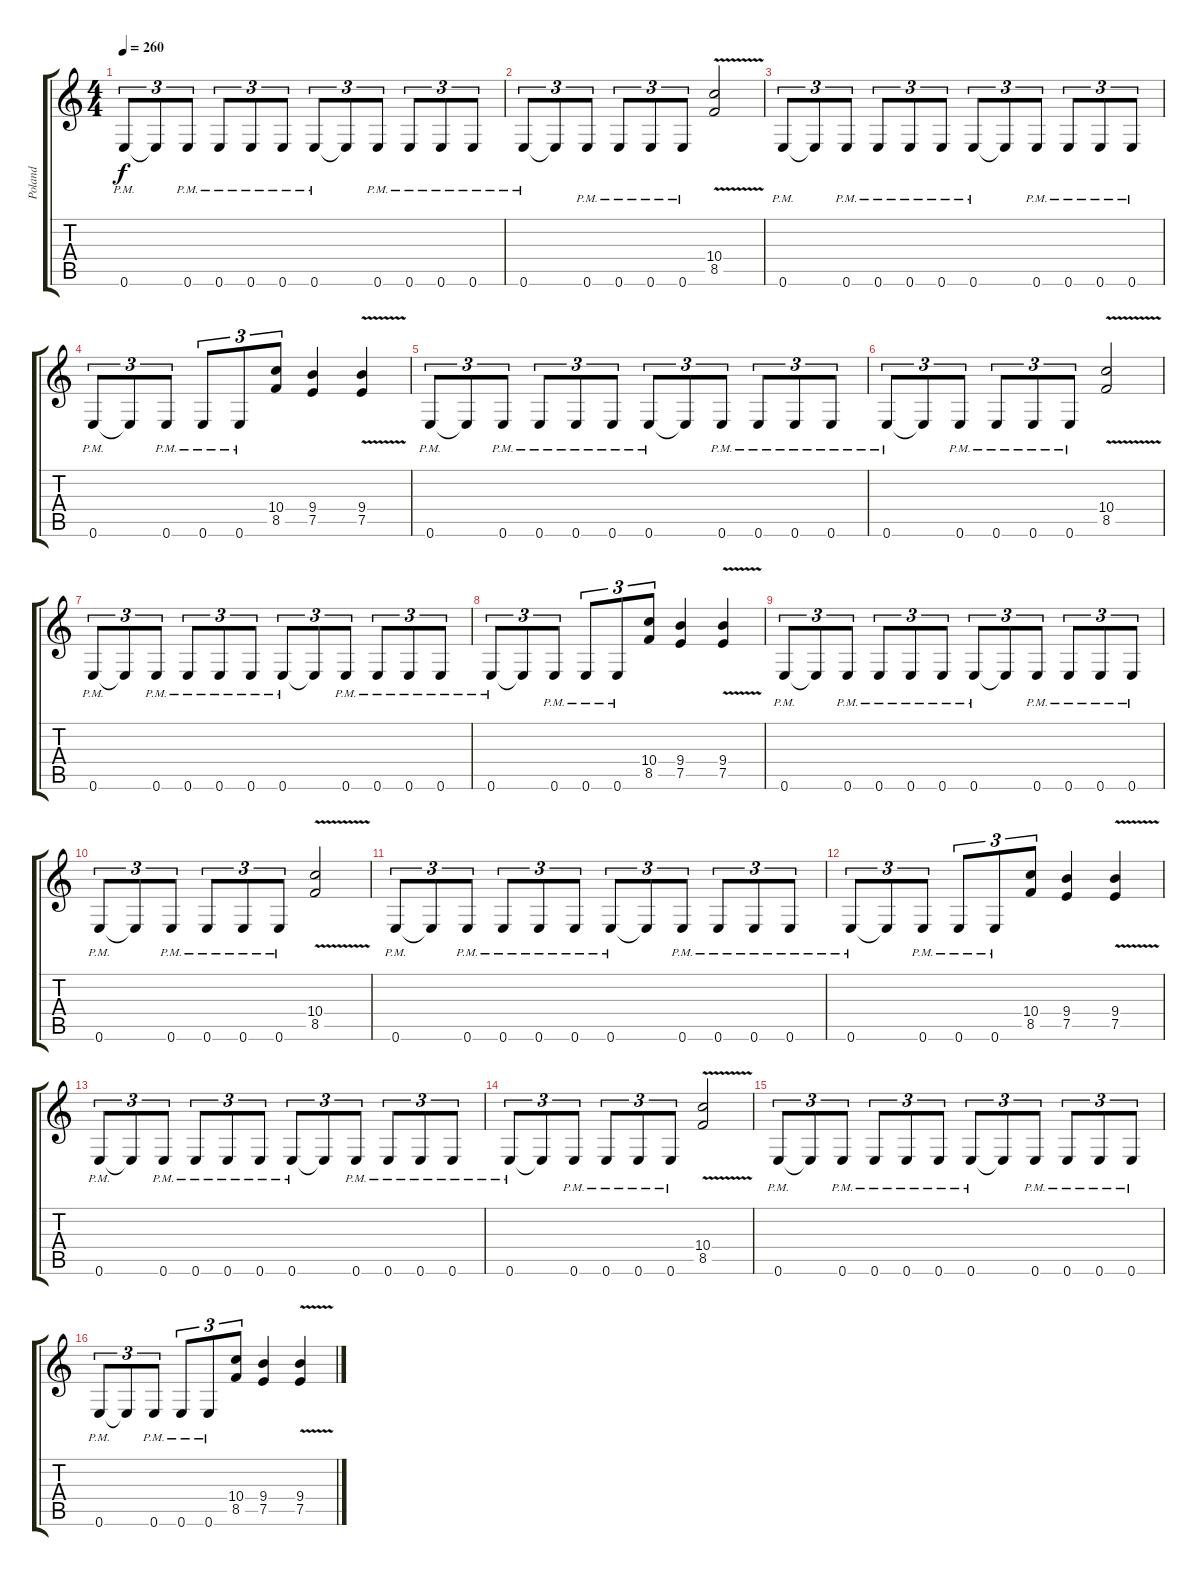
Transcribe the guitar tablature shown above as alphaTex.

\track ("Poland" "Poland") {instrument distortionguitar}
\staff {score tabs}
\tuning (E4 B3 G3 D3 A2 E2) {hide}
\ts (4 4)
\tempo 260
\clef g2
\ks c
0.6{pm}.8{tu (3 2) dy f} 0.6{t}.8{tu (3 2)} 0.6{pm}.8{tu (3 2)} 0.6{pm}.8{tu (3 2)} 0.6{pm}.8{tu (3 2)} 0.6{pm}.8{tu (3 2)} 0.6{pm}.8{tu (3 2)} 0.6{t}.8{tu (3 2)} 0.6{pm}.8{tu (3 2)} 0.6{pm}.8{tu (3 2)} 0.6{pm}.8{tu (3 2)} 0.6{pm}.8{tu (3 2)} |
0.6{pm}.8{tu (3 2)} 0.6{t}.8{tu (3 2)} 0.6{pm}.8{tu (3 2)} 0.6{pm}.8{tu (3 2)} 0.6{pm}.8{tu (3 2)} 0.6{pm}.8{tu (3 2)} (10.4{v} 8.5{v}).2 |
0.6{pm}.8{tu (3 2)} 0.6{t}.8{tu (3 2)} 0.6{pm}.8{tu (3 2)} 0.6{pm}.8{tu (3 2)} 0.6{pm}.8{tu (3 2)} 0.6{pm}.8{tu (3 2)} 0.6{pm}.8{tu (3 2)} 0.6{t}.8{tu (3 2)} 0.6{pm}.8{tu (3 2)} 0.6{pm}.8{tu (3 2)} 0.6{pm}.8{tu (3 2)} 0.6{pm}.8{tu (3 2)} |
0.6{pm}.8{tu (3 2)} 0.6{t}.8{tu (3 2)} 0.6{pm}.8{tu (3 2)} 0.6{pm}.8{tu (3 2)} 0.6{pm}.8{tu (3 2)} (10.4 8.5).8{tu (3 2)} (9.4 7.5).4 (9.4{v} 7.5{v}).4 |
0.6{pm}.8{tu (3 2)} 0.6{t}.8{tu (3 2)} 0.6{pm}.8{tu (3 2)} 0.6{pm}.8{tu (3 2)} 0.6{pm}.8{tu (3 2)} 0.6{pm}.8{tu (3 2)} 0.6{pm}.8{tu (3 2)} 0.6{t}.8{tu (3 2)} 0.6{pm}.8{tu (3 2)} 0.6{pm}.8{tu (3 2)} 0.6{pm}.8{tu (3 2)} 0.6{pm}.8{tu (3 2)} |
0.6{pm}.8{tu (3 2)} 0.6{t}.8{tu (3 2)} 0.6{pm}.8{tu (3 2)} 0.6{pm}.8{tu (3 2)} 0.6{pm}.8{tu (3 2)} 0.6{pm}.8{tu (3 2)} (10.4{v} 8.5{v}).2 |
0.6{pm}.8{tu (3 2)} 0.6{t}.8{tu (3 2)} 0.6{pm}.8{tu (3 2)} 0.6{pm}.8{tu (3 2)} 0.6{pm}.8{tu (3 2)} 0.6{pm}.8{tu (3 2)} 0.6{pm}.8{tu (3 2)} 0.6{t}.8{tu (3 2)} 0.6{pm}.8{tu (3 2)} 0.6{pm}.8{tu (3 2)} 0.6{pm}.8{tu (3 2)} 0.6{pm}.8{tu (3 2)} |
0.6{pm}.8{tu (3 2)} 0.6{t}.8{tu (3 2)} 0.6{pm}.8{tu (3 2)} 0.6{pm}.8{tu (3 2)} 0.6{pm}.8{tu (3 2)} (10.4 8.5).8{tu (3 2)} (9.4 7.5).4 (9.4{v} 7.5{v}).4 |
0.6{pm}.8{tu (3 2)} 0.6{t}.8{tu (3 2)} 0.6{pm}.8{tu (3 2)} 0.6{pm}.8{tu (3 2)} 0.6{pm}.8{tu (3 2)} 0.6{pm}.8{tu (3 2)} 0.6{pm}.8{tu (3 2)} 0.6{t}.8{tu (3 2)} 0.6{pm}.8{tu (3 2)} 0.6{pm}.8{tu (3 2)} 0.6{pm}.8{tu (3 2)} 0.6{pm}.8{tu (3 2)} |
0.6{pm}.8{tu (3 2)} 0.6{t}.8{tu (3 2)} 0.6{pm}.8{tu (3 2)} 0.6{pm}.8{tu (3 2)} 0.6{pm}.8{tu (3 2)} 0.6{pm}.8{tu (3 2)} (10.4{v} 8.5{v}).2 |
0.6{pm}.8{tu (3 2)} 0.6{t}.8{tu (3 2)} 0.6{pm}.8{tu (3 2)} 0.6{pm}.8{tu (3 2)} 0.6{pm}.8{tu (3 2)} 0.6{pm}.8{tu (3 2)} 0.6{pm}.8{tu (3 2)} 0.6{t}.8{tu (3 2)} 0.6{pm}.8{tu (3 2)} 0.6{pm}.8{tu (3 2)} 0.6{pm}.8{tu (3 2)} 0.6{pm}.8{tu (3 2)} |
0.6{pm}.8{tu (3 2)} 0.6{t}.8{tu (3 2)} 0.6{pm}.8{tu (3 2)} 0.6{pm}.8{tu (3 2)} 0.6{pm}.8{tu (3 2)} (10.4 8.5).8{tu (3 2)} (9.4 7.5).4 (9.4{v} 7.5{v}).4 |
0.6{pm}.8{tu (3 2)} 0.6{t}.8{tu (3 2)} 0.6{pm}.8{tu (3 2)} 0.6{pm}.8{tu (3 2)} 0.6{pm}.8{tu (3 2)} 0.6{pm}.8{tu (3 2)} 0.6{pm}.8{tu (3 2)} 0.6{t}.8{tu (3 2)} 0.6{pm}.8{tu (3 2)} 0.6{pm}.8{tu (3 2)} 0.6{pm}.8{tu (3 2)} 0.6{pm}.8{tu (3 2)} |
0.6{pm}.8{tu (3 2)} 0.6{t}.8{tu (3 2)} 0.6{pm}.8{tu (3 2)} 0.6{pm}.8{tu (3 2)} 0.6{pm}.8{tu (3 2)} 0.6{pm}.8{tu (3 2)} (10.4{v} 8.5{v}).2 |
0.6{pm}.8{tu (3 2)} 0.6{t}.8{tu (3 2)} 0.6{pm}.8{tu (3 2)} 0.6{pm}.8{tu (3 2)} 0.6{pm}.8{tu (3 2)} 0.6{pm}.8{tu (3 2)} 0.6{pm}.8{tu (3 2)} 0.6{t}.8{tu (3 2)} 0.6{pm}.8{tu (3 2)} 0.6{pm}.8{tu (3 2)} 0.6{pm}.8{tu (3 2)} 0.6{pm}.8{tu (3 2)} |
0.6{pm}.8{tu (3 2)} 0.6{t}.8{tu (3 2)} 0.6{pm}.8{tu (3 2)} 0.6{pm}.8{tu (3 2)} 0.6{pm}.8{tu (3 2)} (10.4 8.5).8{tu (3 2)} (9.4 7.5).4 (9.4{v} 7.5{v}).4
